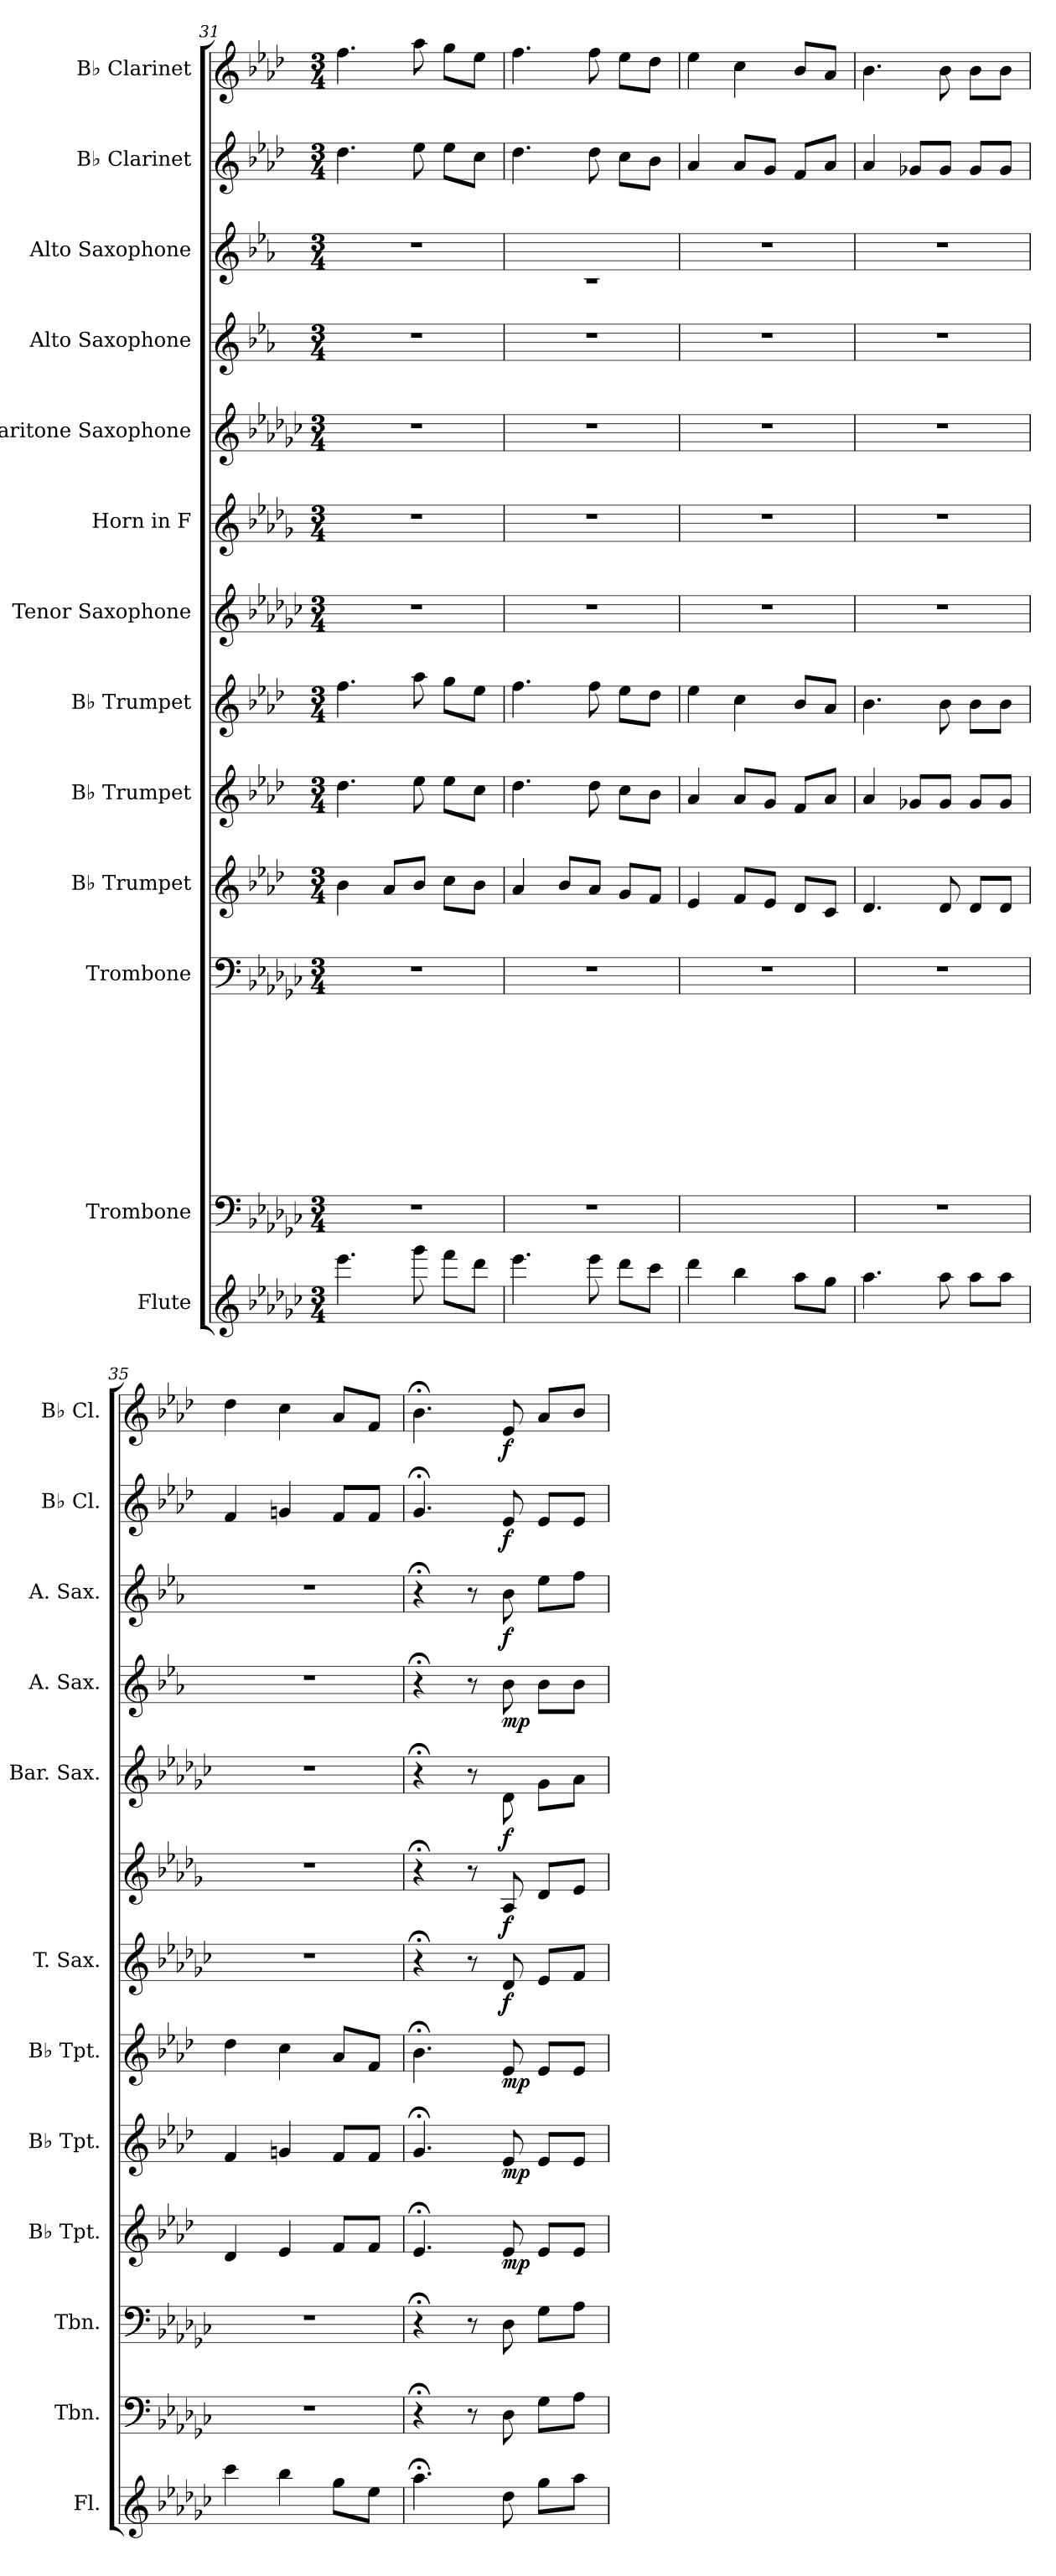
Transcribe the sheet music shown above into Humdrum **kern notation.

**kern	**kern	**kern	**kern	**dynam	**kern	**dynam	**kern	**dynam	**kern	**dynam	**kern	**dynam	**kern	**dynam	**kern	**dynam	**kern	**dynam	**kern	**dynam	**kern	**dynam
*part13	*part12	*part11	*part10	*part10	*part9	*part9	*part8	*part8	*part7	*part7	*part6	*part6	*part5	*part5	*part4	*part4	*part3	*part3	*part2	*part2	*part1	*part1
*staff13	*staff12	*staff11	*staff10	*staff10	*staff9	*staff9	*staff8	*staff8	*staff7	*staff7	*staff6	*staff6	*staff5	*staff5	*staff4	*staff4	*staff3	*staff3	*staff2	*staff2	*staff1	*staff1
*I"Flute	*I"Trombone	*I"Trombone	*I"B♭ Trumpet	*	*I"B♭ Trumpet	*	*I"B♭ Trumpet	*	*I"Tenor Saxophone	*	*I"Horn in F	*	*I"Baritone Saxophone	*	*I"Alto Saxophone	*	*I"Alto Saxophone	*	*I"B♭ Clarinet	*	*I"B♭ Clarinet	*
*I'Fl.	*I'Tbn.	*I'Tbn.	*I'B♭ Tpt.	*	*I'B♭ Tpt.	*	*I'B♭ Tpt.	*	*I'T. Sax.	*	*	*	*I'Bar. Sax.	*	*I'A. Sax.	*	*I'A. Sax.	*	*I'B♭ Cl.	*	*I'B♭ Cl.	*
*clefG2	*clefF4	*clefF4	*clefG2	*	*clefG2	*	*clefG2	*	*clefG2	*	*clefG2	*	*clefG2	*	*clefG2	*	*clefG2	*	*clefG2	*	*clefG2	*
*	*	*	*ITrd1c2	*	*ITrd1c2	*	*ITrd1c2	*	*ITrd8c14	*	*ITrd4c7	*	*ITrd12c21	*	*ITrd5c9	*	*ITrd5c9	*	*ITrd1c2	*	*ITrd1c2	*
*k[b-e-a-d-g-c-]	*k[b-e-a-d-g-c-]	*k[b-e-a-d-g-c-]	*k[b-e-a-d-g-c-]	*	*k[b-e-a-d-g-c-]	*	*k[b-e-a-d-g-c-]	*	*k[b-e-a-d-g-c-]	*	*k[b-e-a-d-g-c-]	*	*k[b-e-a-d-g-c-]	*	*k[b-e-a-d-g-c-]	*	*k[b-e-a-d-g-c-]	*	*k[b-e-a-d-g-c-]	*	*k[b-e-a-d-g-c-]	*
*M3/4	*M3/4	*M3/4	*M3/4	*	*M3/4	*	*M3/4	*	*M3/4	*	*M3/4	*	*M3/4	*	*M3/4	*	*M3/4	*	*M3/4	*	*M3/4	*
=31	=31	=31	=31	=31	=31	=31	=31	=31	=31	=31	=31	=31	=31	=31	=31	=31	=31	=31	=31	=31	=31	=31
4.eee-\	2.r	2.r	4a-\	.	4.cc-\	.	4.ee-\	.	2.r	.	2.r	.	2.r	.	2.r	.	2.r	.	4.cc-\	.	4.ee-\	.
.	.	.	8g-/L	.	.	.	.	.	.	.	.	.	.	.	.	.	.	.	.	.	.	.
8ggg-\	.	.	8a-/J	.	8dd-\	.	8gg-\	.	.	.	.	.	.	.	.	.	.	.	8dd-\	.	8gg-\	.
8fff\L	.	.	8b-\L	.	8dd-\L	.	8ff\L	.	.	.	.	.	.	.	.	.	.	.	8dd-\L	.	8ff\L	.
8ddd-\J	.	.	8a-\J	.	8b-\J	.	8dd-\J	.	.	.	.	.	.	.	.	.	.	.	8b-\J	.	8dd-\J	.
=32	=32	=32	=32	=32	=32	=32	=32	=32	=32	=32	=32	=32	=32	=32	=32	=32	=32	=32	=32	=32	=32	=32
4.eee-\	2.r	2.r	4g-/	.	4.cc-\	.	4.ee-\	.	2.r	.	2.r	.	2.r	.	2.r	.	2.rc	.	4.cc-\	.	4.ee-\	.
.	.	.	8a-/L	.	.	.	.	.	.	.	.	.	.	.	.	.	.	.	.	.	.	.
8eee-\	.	.	8g-/J	.	8cc-\	.	8ee-\	.	.	.	.	.	.	.	.	.	.	.	8cc-\	.	8ee-\	.
8ddd-\L	.	.	8f/L	.	8b-\L	.	8dd-\L	.	.	.	.	.	.	.	.	.	.	.	8b-\L	.	8dd-\L	.
8ccc-\J	.	.	8e-/J	.	8a-\J	.	8cc-\J	.	.	.	.	.	.	.	.	.	.	.	8a-\J	.	8cc-\J	.
=33	=33	=33	=33	=33	=33	=33	=33	=33	=33	=33	=33	=33	=33	=33	=33	=33	=33	=33	=33	=33	=33	=33
4ddd-\	2.rcccccccyy	2.r	4d-/	.	4g-/	.	4dd-\	.	2.r	.	2.r	.	2.r	.	2.r	.	2.r	.	4g-/	.	4dd-\	.
4bb-\	.	.	8e-/L	.	8g-/L	.	4b-\	.	.	.	.	.	.	.	.	.	.	.	8g-/L	.	4b-\	.
.	.	.	8d-/J	.	8f/J	.	.	.	.	.	.	.	.	.	.	.	.	.	8f/J	.	.	.
8aa-\L	.	.	8c-/L	.	8e-/L	.	8a-/L	.	.	.	.	.	.	.	.	.	.	.	8e-/L	.	8a-/L	.
8gg-\J	.	.	8B-/J	.	8g-/J	.	8g-/J	.	.	.	.	.	.	.	.	.	.	.	8g-/J	.	8g-/J	.
=34	=34	=34	=34	=34	=34	=34	=34	=34	=34	=34	=34	=34	=34	=34	=34	=34	=34	=34	=34	=34	=34	=34
4.aa-\	2.r	2.r	4.c-/	.	4g-/	.	4.a-\	.	2.r	.	2.r	.	2.r	.	2.r	.	2.r	.	4g-/	.	4.a-\	.
.	.	.	.	.	8f-X/L	.	.	.	.	.	.	.	.	.	.	.	.	.	8f-X/L	.	.	.
8aa-\	.	.	8c-/	.	8f-/J	.	8a-\	.	.	.	.	.	.	.	.	.	.	.	8f-/J	.	8a-\	.
8aa-\L	.	.	8c-/L	.	8f-/L	.	8a-\L	.	.	.	.	.	.	.	.	.	.	.	8f-/L	.	8a-\L	.
8aa-\J	.	.	8c-/J	.	8f-/J	.	8a-\J	.	.	.	.	.	.	.	.	.	.	.	8f-/J	.	8a-\J	.
!!LO:PB:g=z
=35	=35	=35	=35	=35	=35	=35	=35	=35	=35	=35	=35	=35	=35	=35	=35	=35	=35	=35	=35	=35	=35	=35
4ccc-\	2.r	2.r	4c-/	.	4e-/	.	4cc-\	.	2.r	.	2.r	.	2.r	.	2.r	.	2.r	.	4e-/	.	4cc-\	.
4bb-\	.	.	4d-/	.	4fn/	.	4b-\	.	.	.	.	.	.	.	.	.	.	.	4fn/	.	4b-\	.
8gg-\L	.	.	8e-/L	.	8e-/L	.	8g-/L	.	.	.	.	.	.	.	.	.	.	.	8e-/L	.	8g-/L	.
8ee-\J	.	.	8e-/J	.	8e-/J	.	8e-/J	.	.	.	.	.	.	.	.	.	.	.	8e-/J	.	8e-/J	.
=36	=36	=36	=36	=36	=36	=36	=36	=36	=36	=36	=36	=36	=36	=36	=36	=36	=36	=36	=36	=36	=36	=36
4.aa-;<\	4r;<	4r;<	4.d-;</	.	4.f;</	.	4.a-;<\	.	4r;<	.	4r;<	.	4r;<	.	4r;<	.	4r;<	.	4.f;</	.	4.a-;<\	.
.	8r	8r	.	.	.	.	.	.	8r	.	8r	.	8r	.	8r	.	8r	.	.	.	.	.
!	!	!	!	!LO:DY:b	!	!LO:DY:b	!	!LO:DY:b	!	!LO:DY:b	!	!LO:DY:b	!	!LO:DY:b	!	!LO:DY:b	!	!LO:DY:b	!	!LO:DY:b	!	!LO:DY:b
8dd-\	8D-\	8D-\	8d-/	mp	8d-/	mp	8d-/	mp	8D-/	f	8D-/	f	8D-\	f	8d-\	mp	8d-\	f	8d-/	f	8d-/	f
8gg-\L	8G-\L	8G-\L	8d-/L	.	8d-/L	.	8d-/L	.	8E-/L	.	8G-/L	.	8G-\L	.	8d-\L	.	8g-\L	.	8d-/L	.	8g-/L	.
8aa-\J	8A-\J	8A-\J	8d-/J	.	8d-/J	.	8d-/J	.	8F/J	.	8A-/J	.	8A-\J	.	8d-\J	.	8a-\J	.	8d-/J	.	8a-/J	.
=	=	=	=	=	=	=	=	=	=	=	=	=	=	=	=	=	=	=	=	=	=	=
*-	*-	*-	*-	*-	*-	*-	*-	*-	*-	*-	*-	*-	*-	*-	*-	*-	*-	*-	*-	*-	*-	*-
